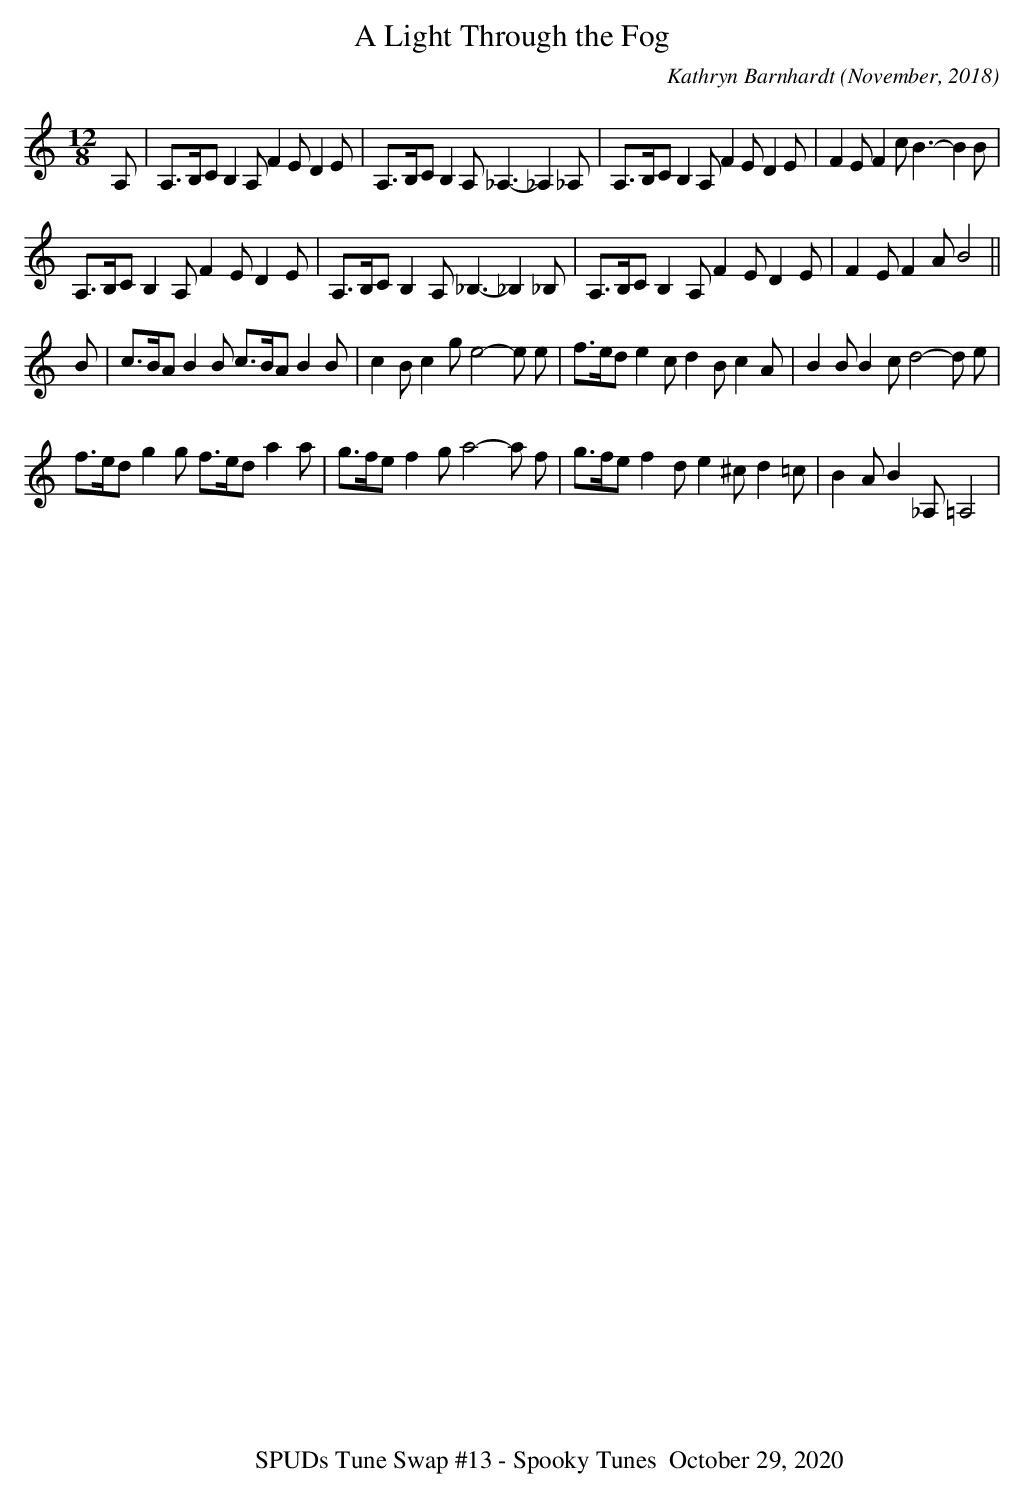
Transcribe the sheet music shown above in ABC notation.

X:1
T:A Light Through the Fog
C:Kathryn Barnhardt
O:November, 2018
M:12/8
L:1/8
K:Am
A,|A,>B,C B,2A,F2ED2E|A,>B,C B,2A,_A,3-_A,2_A,|\
A,>B,C B,2A, F2ED2E|F2E F2c B3-B2B|
A,>B,C B,2A, F2ED2E|A,>B,C B,2A,_B,3-_B,2 _B,|\
A,>B,C B,2A, F2ED2E|F2E F2AB4||
B|c>BA B2B c>BA B2B|c2B c2ge4-e e|\
f>ed e2cd2B c2A|B2B B2c d4-d e|
f>ed g2g f>ed a2a|g>fe f2ga4-a f|\
g>fe f2de2 ^cd2=c |B2A B2_A,=A,4>|
